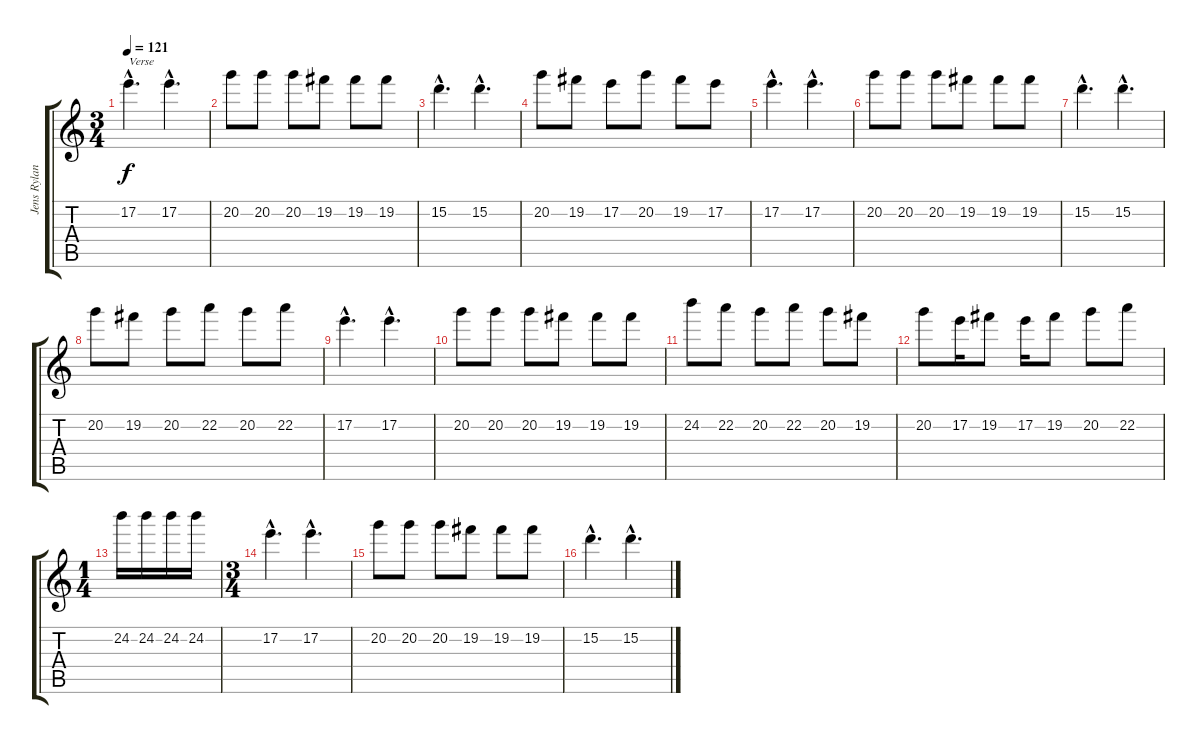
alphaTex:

\track ("Jens Ryland" "Jens Rylan") {instrument distortionguitar}
\staff {score tabs}
\tuning (E4 B3 G3 D3 A2 E2) {hide}
\ts (3 4)
\tempo 121
\clef g2
\ks c
17.2{hac}.4{d txt "Verse" dy f} 17.2{hac}.4{d} |
20.2.8 20.2.8 20.2.8 19.2.8 19.2.8 19.2.8 |
15.2{hac}.4{d} 15.2{hac}.4{d} |
20.2.8 19.2.8 17.2.8 20.2.8 19.2.8 17.2.8 |
17.2{hac}.4{d} 17.2{hac}.4{d} |
20.2.8 20.2.8 20.2.8 19.2.8 19.2.8 19.2.8 |
15.2{hac}.4{d} 15.2{hac}.4{d} |
20.2.8 19.2.8 20.2.8 22.2.8 20.2.8 22.2.8 |
17.2{hac}.4{d} 17.2{hac}.4{d} |
20.2.8 20.2.8 20.2.8 19.2.8 19.2.8 19.2.8 |
24.2.8 22.2.8 20.2.8 22.2.8 20.2.8 19.2.8 |
20.2.8 17.2.16 19.2.8 17.2.16 19.2.8 20.2.8 22.2.8 |
\ts (1 4)
24.2.16 24.2.16 24.2.16 24.2.16 |
\ts (3 4)
17.2{hac}.4{d} 17.2{hac}.4{d} |
20.2.8 20.2.8 20.2.8 19.2.8 19.2.8 19.2.8 |
15.2{hac}.4{d} 15.2{hac}.4{d}
